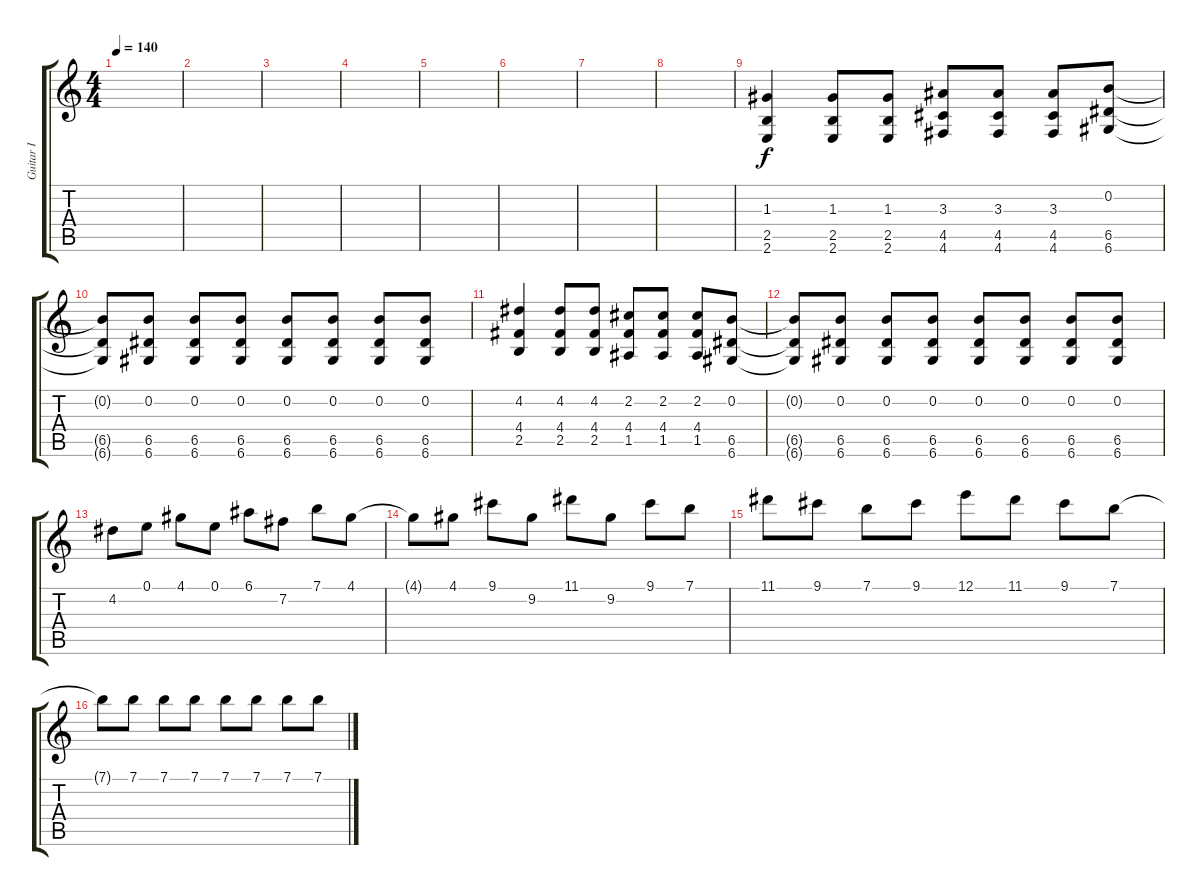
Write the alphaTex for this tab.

\track ("Guitar I" "Guitar I") {instrument acousticguitarnylon}
\staff {score tabs}
\tuning (E4 B3 G3 D3 A2 D2) {hide}
\ts (4 4)
\tempo 140
\clef g2
\ks c
|
|
|
|
|
|
|
|
(1.3 2.5 2.6).4 (1.3 2.5 2.6).8 (1.3 2.5 2.6).8 (3.3 4.5 4.6).8 (3.3 4.5 4.6).8 (3.3 4.5 4.6).8 (0.2 6.5 6.6).8 |
(0.2{t} 6.5{t} 6.6{t}).8 (0.2 6.5 6.6).8 (0.2 6.5 6.6).8 (0.2 6.5 6.6).8 (0.2 6.5 6.6).8 (0.2 6.5 6.6).8 (0.2 6.5 6.6).8 (0.2 6.5 6.6).8 |
(4.2 4.4 2.5).4 (4.2 4.4 2.5).8 (4.2 4.4 2.5).8 (2.2 4.4 1.5).8 (2.2 4.4 1.5).8 (2.2 4.4 1.5).8 (0.2 6.5 6.6).8 |
(0.2{t} 6.5{t} 6.6{t}).8 (0.2 6.5 6.6).8 (0.2 6.5 6.6).8 (0.2 6.5 6.6).8 (0.2 6.5 6.6).8 (0.2 6.5 6.6).8 (0.2 6.5 6.6).8 (0.2 6.5 6.6).8 |
4.2.8 0.1.8 4.1.8 0.1.8 6.1.8 7.2.8 7.1.8 4.1.8 |
4.1{t}.8 4.1.8 9.1.8 9.2.8 11.1.8 9.2.8 9.1.8 7.1.8 |
11.1.8 9.1.8 7.1.8 9.1.8 12.1.8 11.1.8 9.1.8 7.1.8 |
7.1{t}.8 7.1.8 7.1.8 7.1.8 7.1.8 7.1.8 7.1.8 7.1.8
